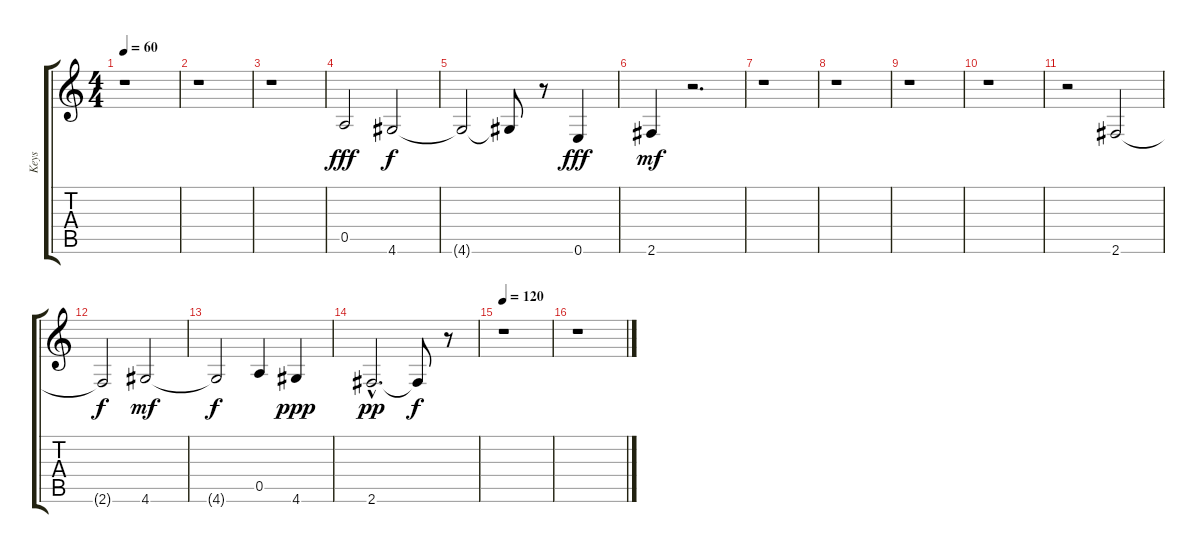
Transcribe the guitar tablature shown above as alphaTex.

\track ("Keys" "Keys") {instrument synthbass1}
\staff {score tabs}
\tuning (E4 B3 G3 D3 A2 E2) {hide}
\ts (4 4)
\tempo 60
\clef g2
\ks c
r.1{dy fff} |
r.1 |
r.1 |
0.5.2 4.6.2{dy f} |
4.6{t}.2 4.6{t}.8 r.8 0.6.4{dy fff} |
2.6.4{dy mf} r.2{d} |
r.1 |
r.1 |
r.1 |
r.1 |
r.2 2.6.2 |
2.6{t}.2{dy f} 4.6.2{dy mf} |
4.6{t}.2{dy f} 0.5.4 4.6.4{dy ppp} |
2.6{hac}.2{d dy pp} 2.6{t}.8{dy f} r.8 |
\tempo 120
r.1 |
r.1
